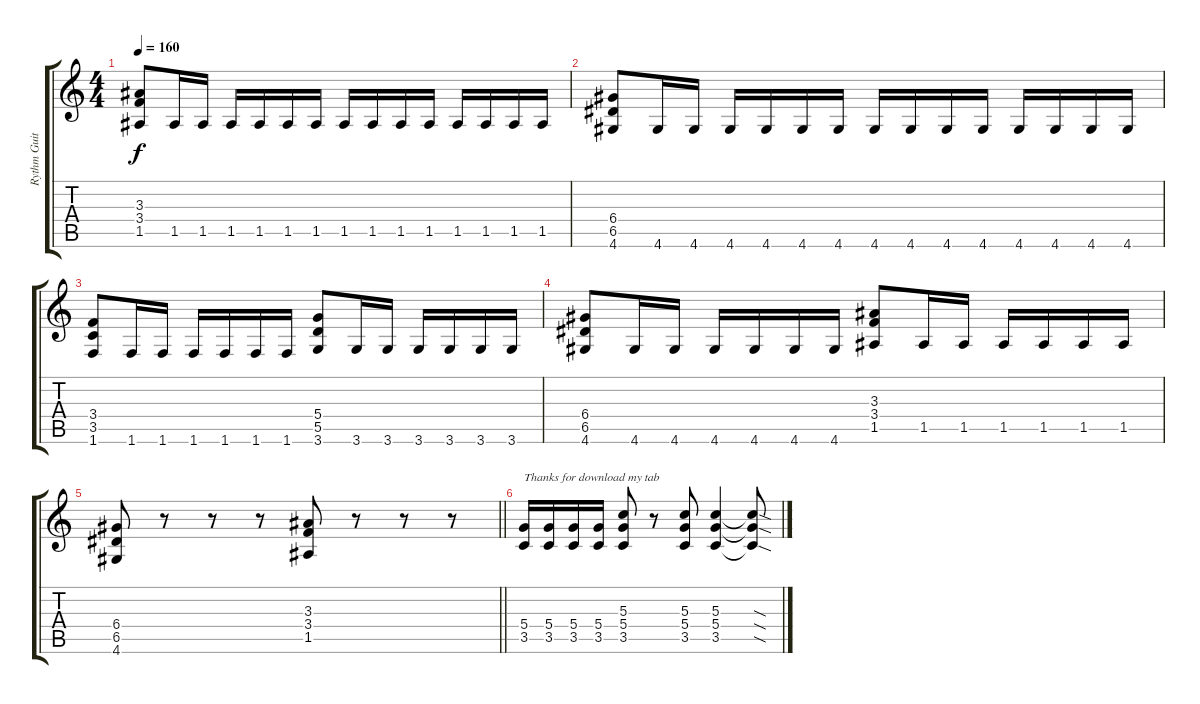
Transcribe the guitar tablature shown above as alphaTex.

\track ("Rythm Guitar - Li / Sam" "Rythm Guit") {instrument distortionguitar}
\staff {score tabs}
\tuning (E4 B3 G3 D3 A2 E2) {hide}
\ts (4 4)
\tempo 160
\clef g2
\ks c
(3.3 3.4 1.5).8{dy f} 1.5.16 1.5.16 1.5.16 1.5.16 1.5.16 1.5.16 1.5.16 1.5.16 1.5.16 1.5.16 1.5.16 1.5.16 1.5.16 1.5.16 |
(6.4 6.5 4.6).8 4.6.16 4.6.16 4.6.16 4.6.16 4.6.16 4.6.16 4.6.16 4.6.16 4.6.16 4.6.16 4.6.16 4.6.16 4.6.16 4.6.16 |
(3.4 3.5 1.6).8 1.6.16 1.6.16 1.6.16 1.6.16 1.6.16 1.6.16 (5.4 5.5 3.6).8 3.6.16 3.6.16 3.6.16 3.6.16 3.6.16 3.6.16 |
(6.4 6.5 4.6).8 4.6.16 4.6.16 4.6.16 4.6.16 4.6.16 4.6.16 (3.3 3.4 1.5).8 1.5.16 1.5.16 1.5.16 1.5.16 1.5.16 1.5.16 |
\barLineRight lightlight
(6.4 6.5 4.6).8 r.8 r.8 r.8 (3.3 3.4 1.5).8 r.8 r.8 r.8 |
(5.4 3.5).16{txt "Thanks for download my tab"} (5.4 3.5).16 (5.4 3.5).16 (5.4 3.5).16 (5.3 5.4 3.5).8 r.8 (5.3 5.4 3.5).8 (5.3 5.4 3.5).4 (5.3{sod t} 5.4{sod t} 3.5{sod t}).8
